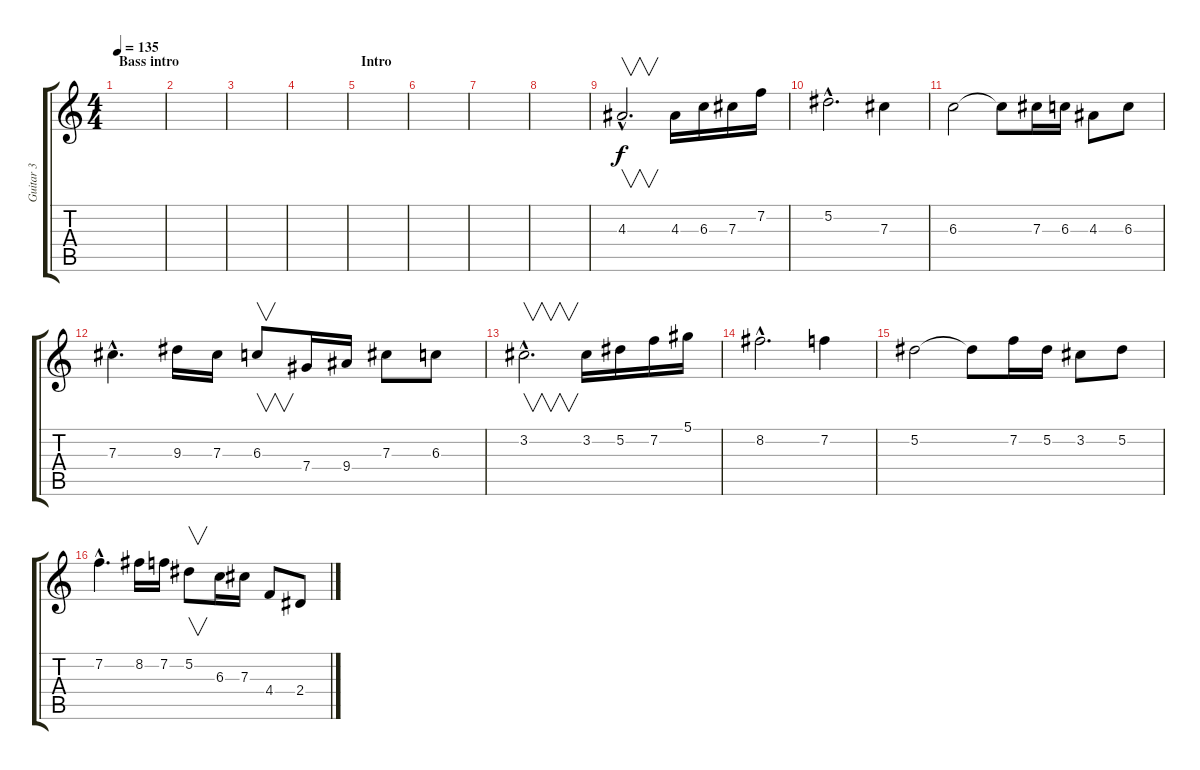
\track ("Guitar 3" "Guitar 3") {instrument distortionguitar}
\staff {score tabs}
\tuning (Eb4 Bb3 Gb3 Db3 Ab2 Eb2) {hide}
\ts (4 4)
\section ("" "Bass intro")
\tempo 135
\clef g2
\ks c
|
|
|
|
\section ("" "Intro")
|
|
|
|
4.3{hac}.2{v d instrument electricguitarmuted} 4.3.16 6.3.16 7.3.16 7.2.16 |
5.2{hac}.2{d} 7.3.4 |
6.3.2 6.3{t}.8 7.3.16 6.3.16 4.3.8 6.3.8 |
7.3{hac}.4{d} 9.3.16 7.3.16 6.3.8{v} 7.4.16 9.4.16 7.3.8 6.3.8 |
3.2{hac}.2{v d} 3.2.16 5.2.16 7.2.16 5.1.16 |
8.2{hac}.2{d} 7.2.4 |
5.2.2 5.2{t}.8 7.2.16 5.2.16 3.2.8 5.2.8 |
7.2{hac}.4{d} 8.2.16 7.2.16 5.2.8{v} 6.3.16 7.3.16 4.4.8{instrument distortionguitar} 2.4.8
